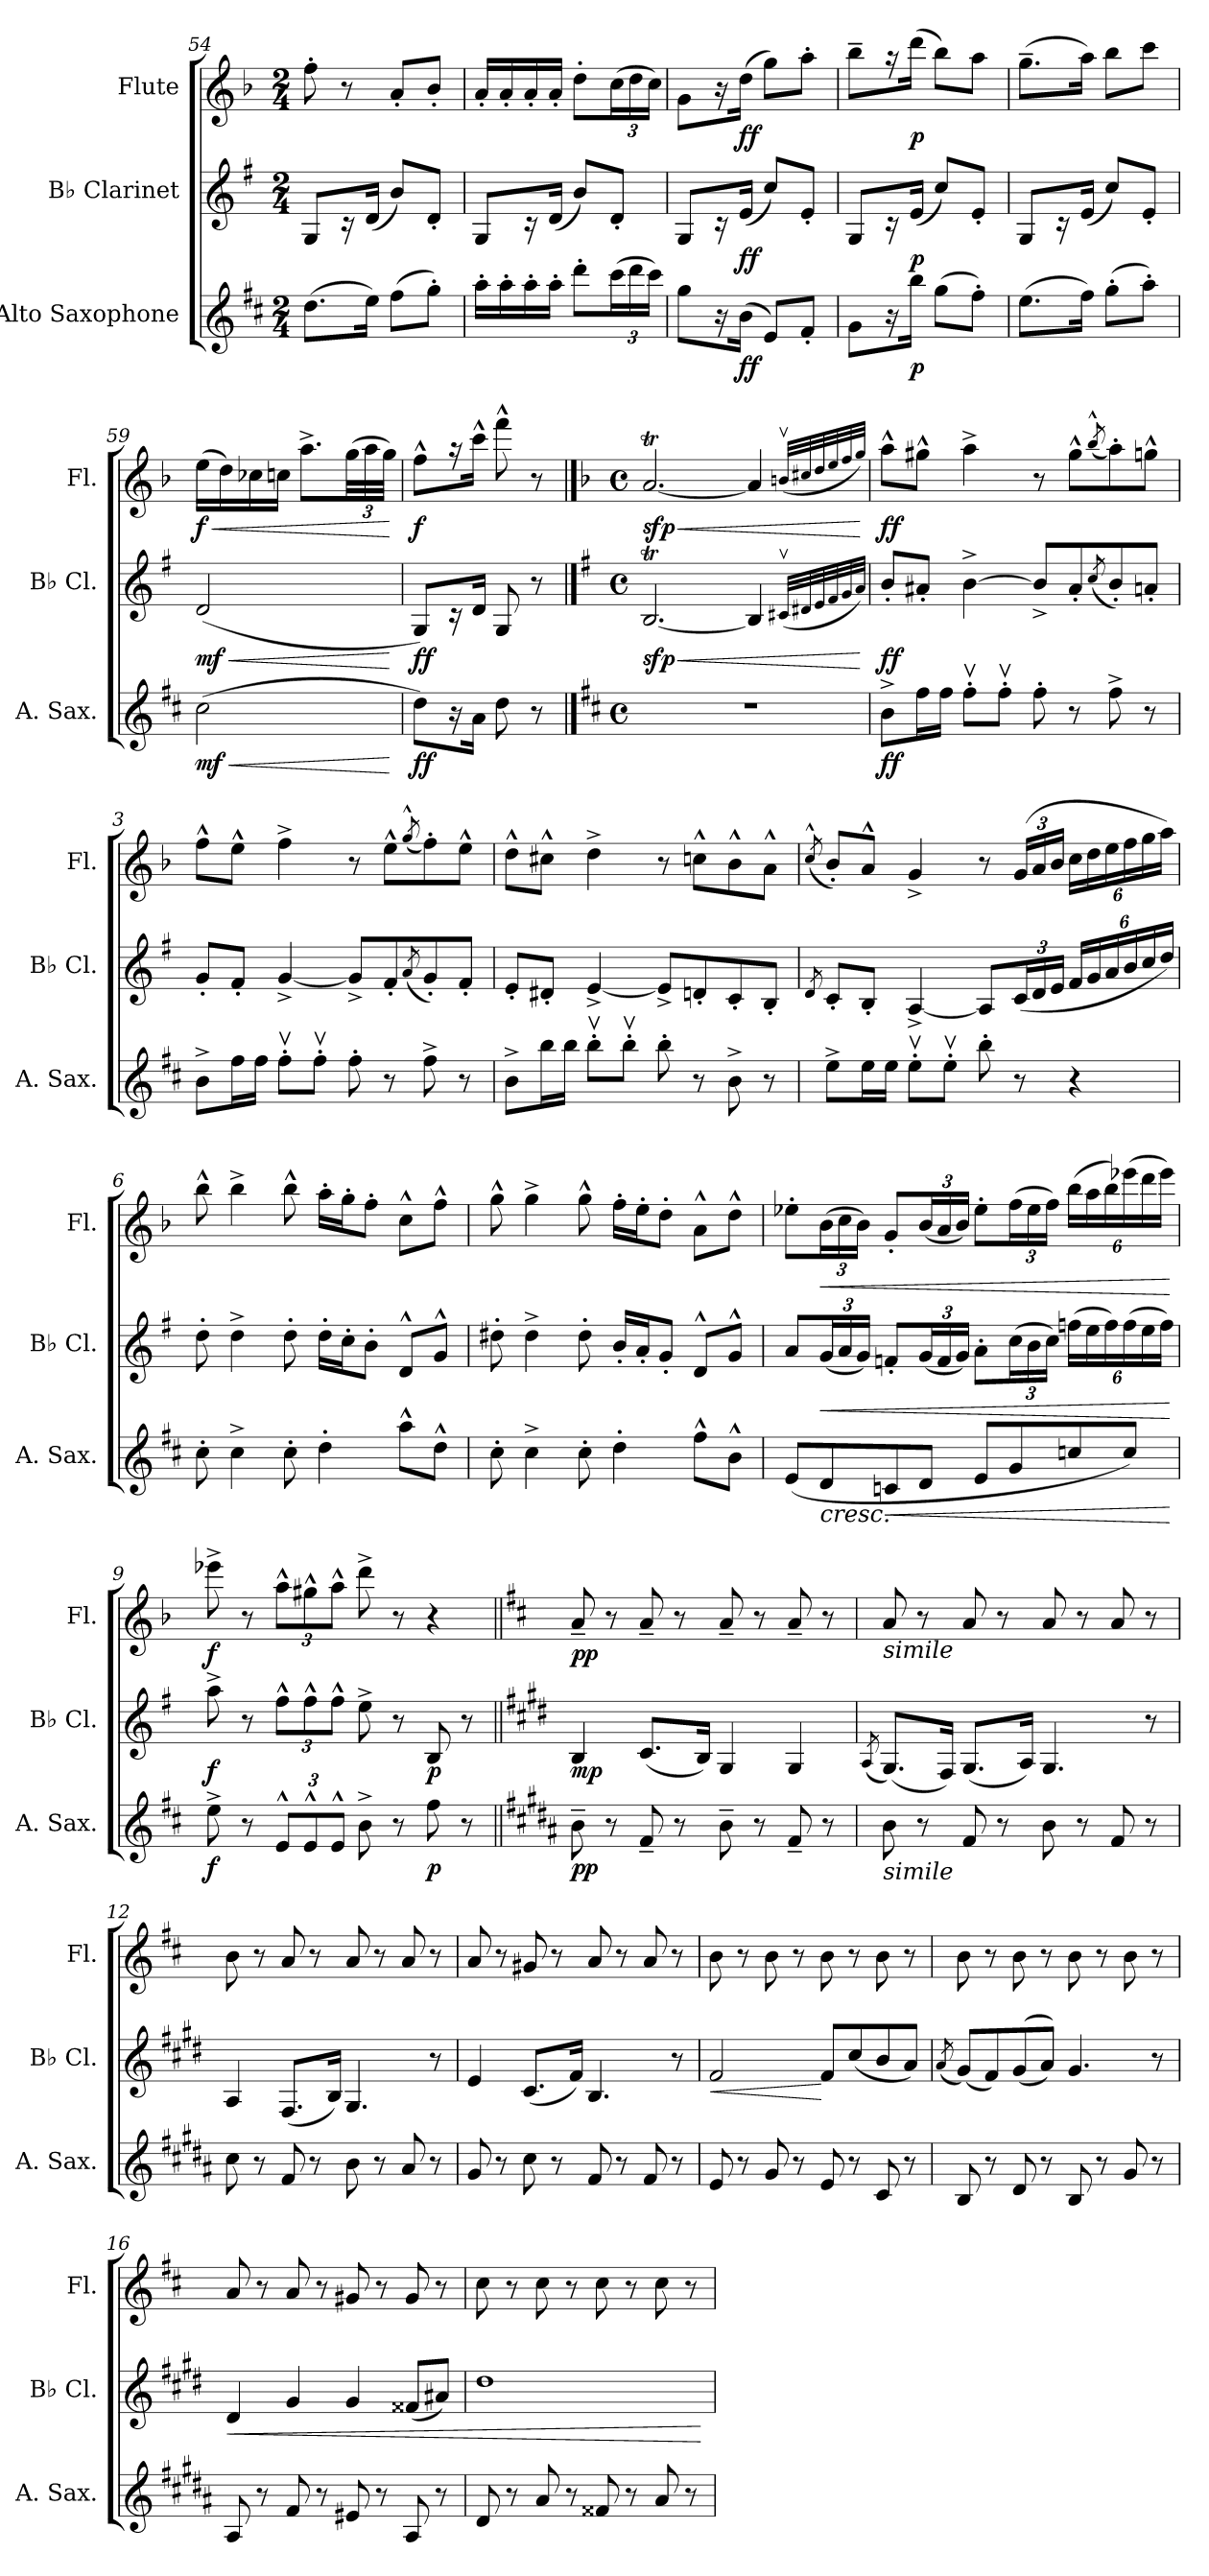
**kern	**dynam	**kern	**dynam	**kern	**dynam
*part3	*part3	*part2	*part2	*part1	*part1
*staff3	*staff3	*staff2	*staff2	*staff1	*staff1
*I"Alto Saxophone	*	*I"B♭ Clarinet	*	*I"Flute	*
*I'A. Sax.	*	*I'B♭ Cl.	*	*I'Fl.	*
!!LO:LB:g=z
*clefG2	*	*clefG2	*	*clefG2	*
*ITrd5c9	*	*ITrd1c2	*	*	*
*k[b-]	*	*k[b-]	*	*k[b-]	*
*M2/4	*	*M2/4	*	*M2/4	*
=54	=54	=54	=54	=54	=54
(>8.f\L	.	8F/L	.	8ff'\	.
.	.	16r	.	8r	.
16g\Jk)	.	(<16c/Jk	.	.	.
(>8a\L	.	8a/L)	.	8a'/L	.
8b-'\J)	.	8c'/J	.	8b-'/J	.
=55	=55	=55	=55	=55	=55
16cc'\LL	.	8F/L	.	16a'/LL	.
16cc'\	.	.	.	16a'/	.
16cc'\	.	16r	.	16a'/	.
16cc'\JJ	.	(<16c/Jk	.	16a'/JJ	.
8ff'\L	.	8a/L)	.	8dd'\L	.
*Xbrackettup	*	*	*	*Xbrackettup	*
(>24ee\L	.	8c'/J	.	(>24cc\L	.
24ff\	.	.	.	24dd\	.
24ee\JJ)	.	.	.	24cc\JJ)	.
=56	=56	=56	=56	=56	=56
8b-\L	.	8F/L	.	8g\L	.
16r	.	16r	.	16r	.
!	!LO:DY:b	!	!LO:DY:b	!	!LO:DY:b
(>16d\Jk	ff	(<16d/Jk	ff	(>16dd\Jk	ff
8G/L)	.	8b-/L)	.	8gg\L)	.
8A'/J	.	8d'/J	.	8aa'\J	.
=57	=57	=57	=57	=57	=57
8B-\L	.	8F/L	.	8bb-~\L	.
16r	.	16r	.	16r	.
!	!LO:DY:b	!	!LO:DY:b	!	!LO:DY:b
16dd\Jk	p	(<16d/Jk	p	(>16ddd\Jk	p
(>8b-\L	.	8b-/L)	.	8bb-\L)	.
8a'\J)	.	8d'/J	.	8aa\J	.
=58	=58	=58	=58	=58	=58
(>8.g\L	.	8F/L	.	(>8.gg~\L	.
.	.	16r	.	.	.
16a\Jk)	.	(<16d/Jk	.	16aa\Jk)	.
(>8b-'\L	.	8b-/L)	.	8bb-\L	.
8cc'\J)	.	8d'/J	.	8ccc\J	.
=59	=59	=59	=59	=59	=59
!	!LO:HP:b	!	!LO:HP:b	!	!LO:HP:b
!	!LO:DY:n=1:b	!	!LO:DY:n=1:b	!	!LO:DY:n=1:b
(>2e\	< mf	(<2c/	< mf	(>16ee\LL	< f
.	.	.	.	16dd\)	.
.	.	.	.	16cc-X\	.
.	.	.	.	16ccn\JJ	.
.	.	.	.	8.aa^\L	.
.	.	.	.	(>48gg\LL	.
.	.	.	.	48aa\	.
.	.	.	.	48gg\JJJ)	.
.	[	.	[	.	[
!!LO:LB:g=z
=60	=60	=60	=60	=60	=60
!	!LO:DY:b	!	!LO:DY:b	!	!LO:DY:b
8f\L)	ff	8F/L)	ff	8ff^^\L	f
16r	.	16r	.	16r	.
16c\Jk	.	16c/Jk	.	16ccc^^\Jk	.
8f\	.	8F/	.	8fff^^\	.
8r	.	8r	.	8r	.
!!LO:PB:g=z
==1	==1	==1	==1	==1	==1
*k[b-]	*	*k[b-]	*	*k[b-]	*
*M4/4	*	*M4/4	*	*M4/4	*
*met(c)	*	*met(c)	*	*met(c)	*
*	*	*	*	*MM100	*
!	!	!	!LO:HP:b	!	!LO:HP:b
!	!	!	!LO:DY:n=1:b	!	!LO:DY:n=1:b
1r	.	[2.At/	< sfp	[2.at/	< sfp
.	.	4A/]	.	4a/]	.
.	.	(<32qBnv/LLL	.	(<32qbnv/LLL	.
.	.	32qc#X/	.	32qcc#X/	.
.	.	32qd/	.	32qdd/	.
.	.	32qe/	.	32qee/	.
.	.	32qf/	.	32qff/	.
.	.	32qg/JJJ)	.	32qgg/JJJ)	.
.	.	.	[	.	[
=2	=2	=2	=2	=2	=2
!	!LO:DY:b	!	!LO:DY:b	!	!LO:DY:b
8d^\L	ff	8a'/L	ff	8aa^^\L	ff
16a\L	.	8g#X'/J	.	8gg#X^^\J	.
16a\JJ	.	.	.	.	.
8av'\L	.	[4a^\	.	4aa^\	.
8av'\J	.	.	.	.	.
8a'\	.	8a^/L]	.	8r	.
8r	.	8g#'/	.	8gg#^^\L	.
.	.	(<8qb-/	.	(<8qbb-^^/	.
8a^\	.	8a'/)	.	8aa'\)	.
8r	.	8gn'/J	.	8ggn^^\J	.
=3	=3	=3	=3	=3	=3
8d^\L	.	8f'/L	.	8ff^^\L	.
16a\L	.	8e'/J	.	8ee^^\J	.
16a\JJ	.	.	.	.	.
8av'\L	.	[4f^/	.	4ff^\	.
8av'\J	.	.	.	.	.
8a'\	.	8f^/L]	.	8r	.
8r	.	8e'/	.	8ee^^\L	.
.	.	(<8qg/	.	(<8qgg^^/	.
8a^\	.	8f'/)	.	8ff'\)	.
8r	.	8e'/J	.	8ee^^\J	.
!!LO:LB:g=z
=4	=4	=4	=4	=4	=4
8d^\L	.	8d'/L	.	8dd^^\L	.
16dd\L	.	8c#X'/J	.	8cc#X^^\J	.
16dd\JJ	.	.	.	.	.
8ddv'\L	.	[4d^/	.	4dd^\	.
8ddv'\J	.	.	.	.	.
8dd'\	.	8d^/L]	.	8r	.
8r	.	8cn'/	.	8ccn^^\L	.
8d^\	.	8B-'/	.	8b-^^\	.
8r	.	8A'/J	.	8a^^\J	.
=5	=5	=5	=5	=5	=5
.	.	8qc/	.	(<8qcc^^/	.
8g^\L	.	8B-'/L	.	8b-'/L)	.
16g\L	.	8A'/J	.	8a^^/J	.
16g\JJ	.	.	.	.	.
8gv'\L	.	[4G^/	.	4g^/	.
8gv'\J	.	.	.	.	.
8dd'\	.	8G/L]	.	8r	.
*	*	*Xbrackettup	*	*	*
8r	.	(<24B-/L	.	(>24g/LL	.
.	.	24c/	.	24a/	.
.	.	24d/JJ	.	24b-/JJ	.
4r	.	24e/LL	.	24cc\LL	.
.	.	24f/	.	24dd\	.
.	.	24g/	.	24ee\	.
.	.	24a/	.	24ff\	.
.	.	24b-/	.	24gg\	.
.	.	24cc/JJ)	.	24aa\JJ)	.
=6	=6	=6	=6	=6	=6
8e'\	.	8cc'\	.	8bb-^^\	.
4e^\	.	4cc^\	.	4bb-^\	.
8e'\	.	8cc'\	.	8bb-^^\	.
4f'\	.	16cc'\LL	.	16aa'\LL	.
.	.	16b-'\J	.	16gg'\J	.
.	.	8a'\J	.	8ff'\J	.
8cc^^\L	.	8c^^/L	.	8cc^^\L	.
8f^^\J	.	8f^^/J	.	8ff^^\J	.
!!LO:LB:g=z
=7	=7	=7	=7	=7	=7
8e'\	.	8cc#X'\	.	8gg^^\	.
4e^\	.	4cc#^\	.	4gg^\	.
8e'\	.	8cc#'\	.	8gg^^\	.
4f'\	.	16a'/LL	.	16ff'\LL	.
.	.	16g'/J	.	16ee'\J	.
.	.	8f'/J	.	8dd'\J	.
8a^^\L	.	8c^^/L	.	8a^^\L	.
8d^^\J	.	8f^^/J	.	8dd^^\J	.
=8	=8	=8	=8	=8	=8
!	!LO:DY:b	!	!	!	!
!	!LO:DY:n=1:b	!	!LO:DY:b	!	!
!	!	!	!LO:DY:n=1:b	!	!LO:DY:b
!	!	!	!	!	!LO:DY:n=1:b
(<8G/L	other-dynamics p	8g/L	other-dynamics p	8ee-X'\L	other-dynamics p
!	!LO:HP:b	!	!LO:HP:b	!	!LO:HP:b
8F/	<	(<24f/L	<	(>24b-\L	<
.	.	24g/	.	24cc\	.
.	.	24f/JJ)	.	24b-\JJ)	.
!	!LO:HP:b	!	!	!	!
8E-X/	<	8e-X'/L	.	8g'/L	.
8F/J	.	(<24f/L	.	(<24b-/L	.
.	.	24e-/	.	24a/	.
.	.	24f/JJ)	.	24b-/JJ)	.
8G/L	.	8g'\L	.	8ee-'\L	.
8B-/	.	(>24b-\L	.	(>24ff\L	.
.	.	24a\	.	24ee-\	.
.	.	24b-\JJ)	.	24ff\JJ)	.
8e-X/	.	(>24ee-X\LL	.	(>24bb-\LL	.
.	.	24dd\	.	24aa\	.
.	.	24ee-\)	.	24bb-\)	.
8e-/J)	.	(>24ee-\	.	(>24eee-X\	.
.	.	24dd\	.	24ddd\	.
.	.	24ee-\JJ)	.	24eee-\JJ)	.
.	[ [	.	[	.	[
!!LO:PB:g=z
=9	=9	=9	=9	=9	=9
!	!LO:DY:b	!	!LO:DY:b	!	!LO:DY:b
8g^\	f	8gg^\	f	8eee-X^\	f
8r	.	8r	.	8r	.
12G^^/L	.	12ee^^\L	.	12aa^^\L	.
12G^^/	.	12ee^^\	.	12gg#X^^\	.
12G^^/J	.	12ee^^\J	.	12aa^^\J	.
8d^\	.	8dd^\	.	8ddd^\	.
8r	.	8r	.	8r	.
!	!LO:DY:b	!	!LO:DY:b	!	!
8a\	p	8A/	p	4r	.
8r	.	8r	.	.	.
=10||	=10||	=10||	=10||	=10||	=10||
*k[f#c#]	*	*k[f#c#]	*	*k[f#c#]	*
!	!LO:DY:b	!	!LO:DY:b	!	!LO:DY:b
8d~\	pp	4A/	mp	8a~/	pp
8r	.	.	.	8r	.
8A~/	.	(<8.B/L	.	8a~/	.
8r	.	.	.	8r	.
.	.	16A/Jk)	.	.	.
8d~\	.	4F#/	.	8a~/	.
8r	.	.	.	8r	.
8A~/	.	4F#/	.	8a~/	.
8r	.	.	.	8r	.
=11	=11	=11	=11	=11	=11
.	.	(<8qG/	.	.	.
!	!	!	!	!LO:TX:b:i:t=simile	!
!LO:TX:b:i:t=simile	!	!	!	!	!
8d\	.	(<8.F#/L)	.	8a/	.
8r	.	.	.	8r	.
.	.	16E/Jk)	.	.	.
8A/	.	(<8.F#/L	.	8a/	.
8r	.	.	.	8r	.
.	.	16G/Jk)	.	.	.
8d\	.	4.F#/	.	8a/	.
8r	.	.	.	8r	.
8A/	.	.	.	8a/	.
8r	.	8r	.	8r	.
!!LO:LB:g=z
=12	=12	=12	=12	=12	=12
8e\	.	4G/	.	8b\	.
8r	.	.	.	8r	.
8A/	.	(<8.E/L	.	8a/	.
8r	.	.	.	8r	.
.	.	16A/Jk)	.	.	.
8d\	.	4.F#/	.	8a/	.
8r	.	.	.	8r	.
8c#/	.	.	.	8a/	.
8r	.	8r	.	8r	.
=13	=13	=13	=13	=13	=13
8B/	.	4d/	.	8a/	.
8r	.	.	.	8r	.
8e\	.	(<8.B/L	.	8g#X/	.
8r	.	.	.	8r	.
.	.	16e/Jk)	.	.	.
8A/	.	4.A/	.	8a/	.
8r	.	.	.	8r	.
8A/	.	.	.	8a/	.
8r	.	8r	.	8r	.
=14	=14	=14	=14	=14	=14
!	!	!	!LO:HP:b	!	!
8G/	.	2e/	<	8b\	.
8r	.	.	.	8r	.
8B/	.	.	.	8b\	.
8r	.	.	.	8r	.
8G/	.	8e/L	[	8b\	.
8r	.	(<8b/	.	8r	.
8E/	.	8a/	.	8b\	.
8r	.	8g/J)	.	8r	.
!!LO:LB:g=z
=15	=15	=15	=15	=15	=15
.	.	(<8qg/	.	.	.
8D/	.	(<8f#/L)	.	8b\	.
8r	.	8e/)	.	8r	.
8F#/	.	(<(<8f#/	.	8b\	.
8r	.	8g/J))	.	8r	.
8D/	.	4.f#/	.	8b\	.
8r	.	.	.	8r	.
8B/	.	.	.	8b\	.
8r	.	8r	.	8r	.
=16	=16	=16	=16	=16	=16
!	!	!	!LO:HP:b	!	!
8C#/	.	4c#/	<	8a/	.
8r	.	.	.	8r	.
8A/	.	4f#/	.	8a/	.
8r	.	.	.	8r	.
8G#X/	.	4f#/	.	8g#X/	.
8r	.	.	.	8r	.
8C#/	.	(<8e#X/L	.	8g#/	.
8r	.	8g#X/J)	.	8r	.
=17	=17	=17	=17	=17	=17
8F#/	.	1cc#	.	8cc#\	.
8r	.	.	.	8r	.
8c#/	.	.	.	8cc#\	.
8r	.	.	.	8r	.
8A#X/	.	.	.	8cc#\	.
8r	.	.	.	8r	.
8c#/	.	.	.	8cc#\	.
8r	.	.	.	8r	.
.	.	.	[	.	.
=	=	=	=	=	=
*-	*-	*-	*-	*-	*-
